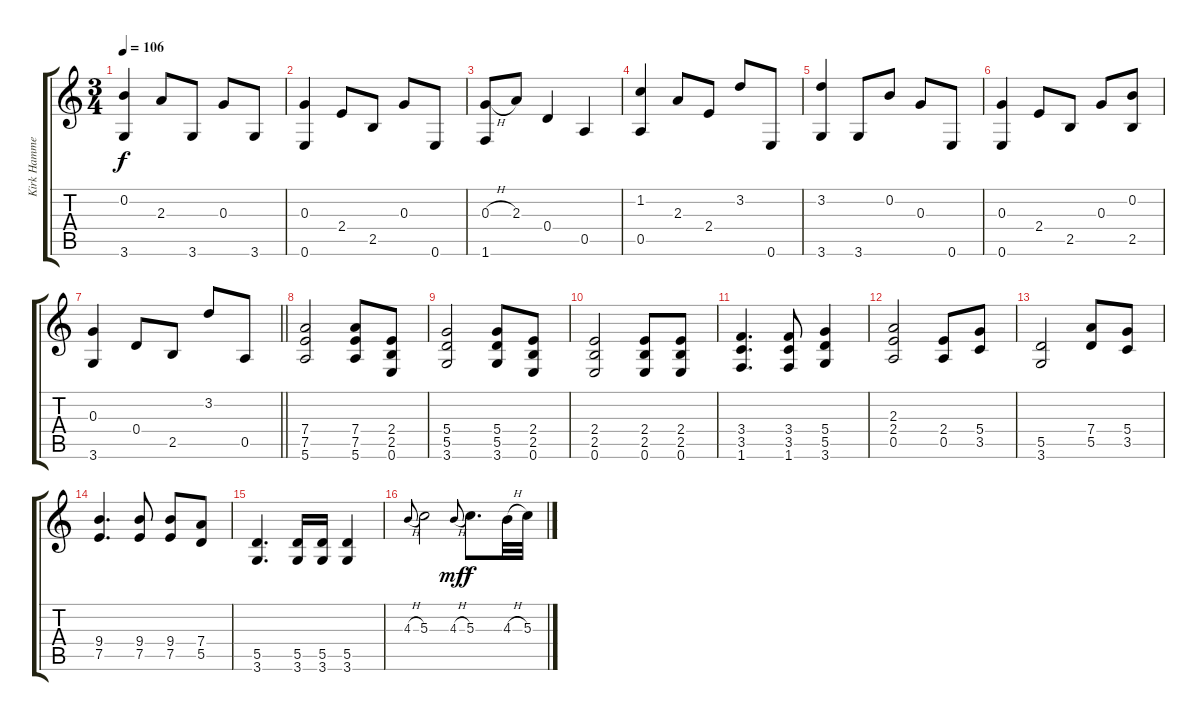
\track ("Kirk Hammett" "Kirk Hamme") {instrument distortionguitar}
\staff {score tabs}
\tuning (E4 B3 G3 D3 A2 E2) {hide}
\ts (3 4)
\tempo 106
\clef g2
\ks c
(0.2 3.6).4{dy f} 2.3.8 3.6.8 0.3.8 3.6.8 |
(0.3 0.6).4 2.4.8 2.5.8 0.3.8 0.6.8 |
(0.3{h} 1.6).8 2.3.8 0.4.4 0.5.4 |
(1.2 0.5).4 2.3.8 2.4.8 3.2.8 0.6.8 |
(3.2 3.6).4 3.6.8 0.2.8 0.3.8 0.6.8 |
(0.3 0.6).4 2.4.8 2.5.8 0.3.8 (0.2 2.5).8 |
\barLineRight lightlight
(0.3 3.6).4 0.4.8 2.5.8 3.2.8 0.5.8 |
(7.4 7.5 5.6).2{volume 14 balance 8 instrument distortionguitar} (7.4 7.5 5.6).8 (2.4 2.5 0.6).8 |
(5.4 5.5 3.6).2 (5.4 5.5 3.6).8 (2.4 2.5 0.6).8 |
(2.4 2.5 0.6).2 (2.4 2.5 0.6).8 (2.4 2.5 0.6).8 |
(3.4 3.5 1.6).4{d} (3.4 3.5 1.6).8 (5.4 5.5 3.6).4 |
(2.3 2.4 0.5).2 (2.4 0.5).8 (5.4 3.5).8 |
(5.5 3.6).2 (7.4 5.5).8 (5.4 3.5).8 |
(9.4 7.5).4{d} (9.4 7.5).8 (9.4 7.5).8 (7.4 5.5).8 |
(5.5 3.6).4{d} (5.5 3.6).16 (5.5 3.6).16 (5.5 3.6).4 |
4.3{h}.8{gr onbeat} 5.3.2 4.3{h}.8{gr onbeat dy mf} 5.3.8{d dy f} 4.3{h}.32 5.3{h}.32
